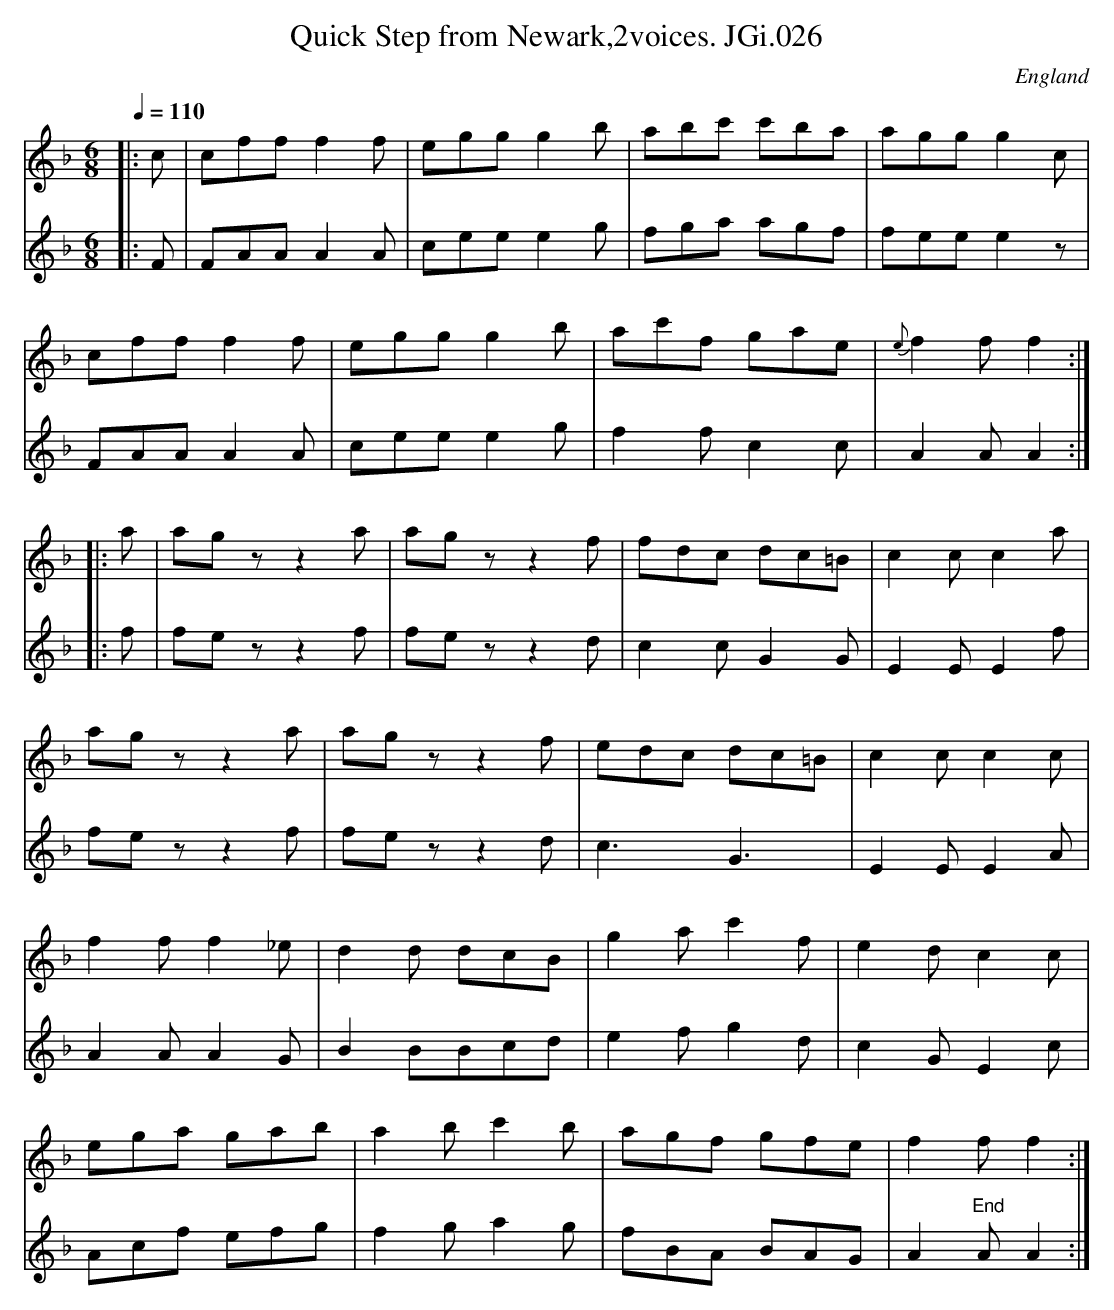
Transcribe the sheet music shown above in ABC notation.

X:1
T:Quick Step from Newark,2voices. JGi.026
M:6/8
L:1/8
Q:1/4=110
O:England
K:F major
[V:1]|:c|cff f2f|egg g2b|abc' c'ba|agg g2c|
[V:2]|:F|FAAA2A|ceee2g|fga agf|feee2z|
[V:1]cff f2f|egg g2b|ac'f gae|{e}f2ff2:|
[V:2]FAAA2A|ceee2g|f2fc2c|A2AA2:|
[V:1]|:a|agzz2a|agzz2f|fdc dc=B|c2cc2a|
[V:2]|:f|fezz2f|fezz2d|c2cG2G|E2EE2f|
[V:1]agzz2a|agzz2f|edc dc=B|c2cc2c|
[V:2]fezz2f|fezz2d|c3G3|E2EE2A|
[V:1]f2ff2_e|d2d dcB|g2ac'2f|e2dc2c|
[V:2]A2AA2G|B2BBcd|e2fg2d|c2GE2c|
[V:1]ega gab|a2bc'2b|agf gfe|f2ff2:|
[V:2]Acf efg|f2ga2g|fBA BAG|A2"End"AA2:|
